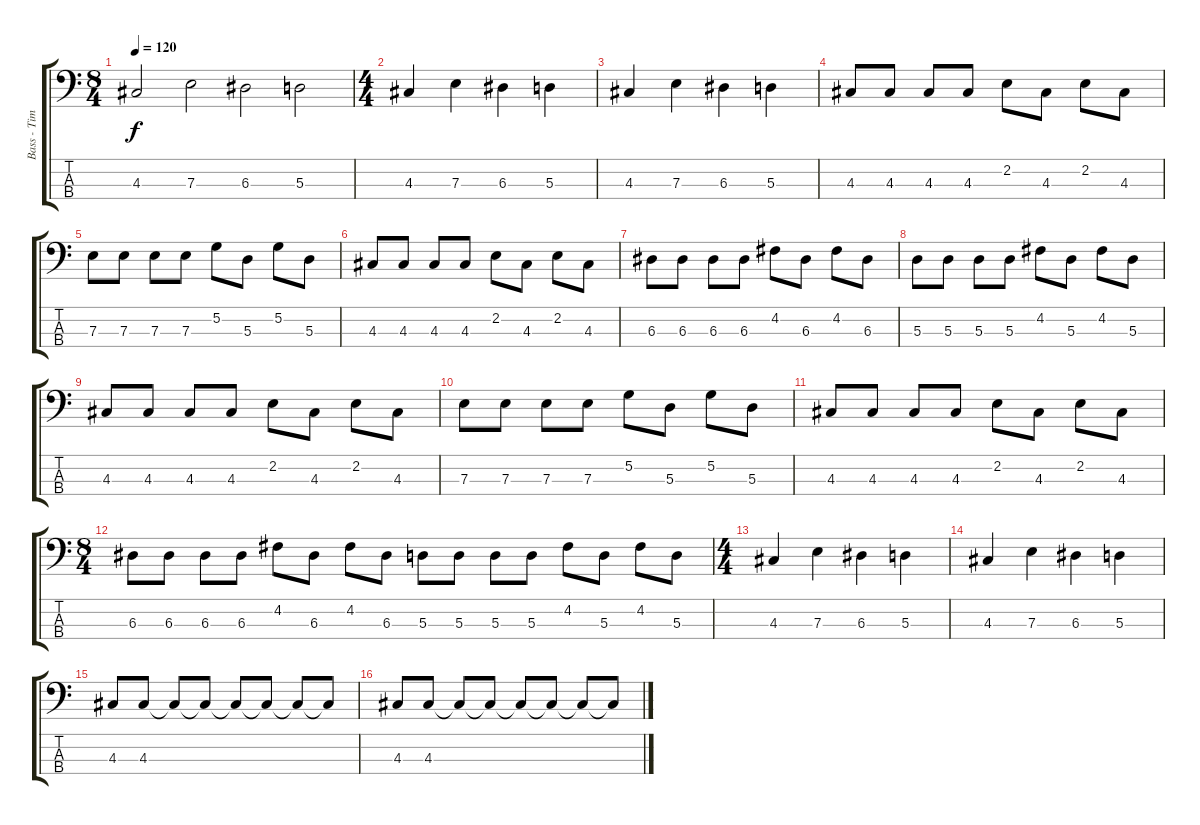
\track ("Bass - Tim Hansen Grabber" "Bass - Tim") {instrument electricbasspick}
\staff {score tabs}
\tuning (G2 D2 A1 E1) {hide}
\ts (8 4)
\tempo 120
\clef f4
\ks c
4.3.2{dy f} 7.3.2 6.3.2 5.3.2 |
\ts (4 4)
4.3.4 7.3.4 6.3.4 5.3.4 |
4.3.4 7.3.4 6.3.4 5.3.4 |
4.3.8 4.3.8 4.3.8 4.3.8 2.2.8 4.3.8 2.2.8 4.3.8 |
7.3.8 7.3.8 7.3.8 7.3.8 5.2.8 5.3.8 5.2.8 5.3.8 |
4.3.8 4.3.8 4.3.8 4.3.8 2.2.8 4.3.8 2.2.8 4.3.8 |
6.3.8 6.3.8 6.3.8 6.3.8 4.2.8 6.3.8 4.2.8 6.3.8 |
5.3.8 5.3.8 5.3.8 5.3.8 4.2.8 5.3.8 4.2.8 5.3.8 |
4.3.8 4.3.8 4.3.8 4.3.8 2.2.8 4.3.8 2.2.8 4.3.8 |
7.3.8 7.3.8 7.3.8 7.3.8 5.2.8 5.3.8 5.2.8 5.3.8 |
4.3.8 4.3.8 4.3.8 4.3.8 2.2.8 4.3.8 2.2.8 4.3.8 |
\ts (8 4)
6.3.8 6.3.8 6.3.8 6.3.8 4.2.8 6.3.8 4.2.8 6.3.8 5.3.8 5.3.8 5.3.8 5.3.8 4.2.8 5.3.8 4.2.8 5.3.8 |
\ts (4 4)
4.3.4 7.3.4 6.3.4 5.3.4 |
4.3.4 7.3.4 6.3.4 5.3.4 |
4.3.8 4.3.8 4.3{t}.8 4.3{t}.8 4.3{t}.8 4.3{t}.8 4.3{t}.8 4.3{t}.8 |
4.3.8 4.3.8 4.3{t}.8 4.3{t}.8 4.3{t}.8 4.3{t}.8 4.3{t}.8 4.3{t}.8
